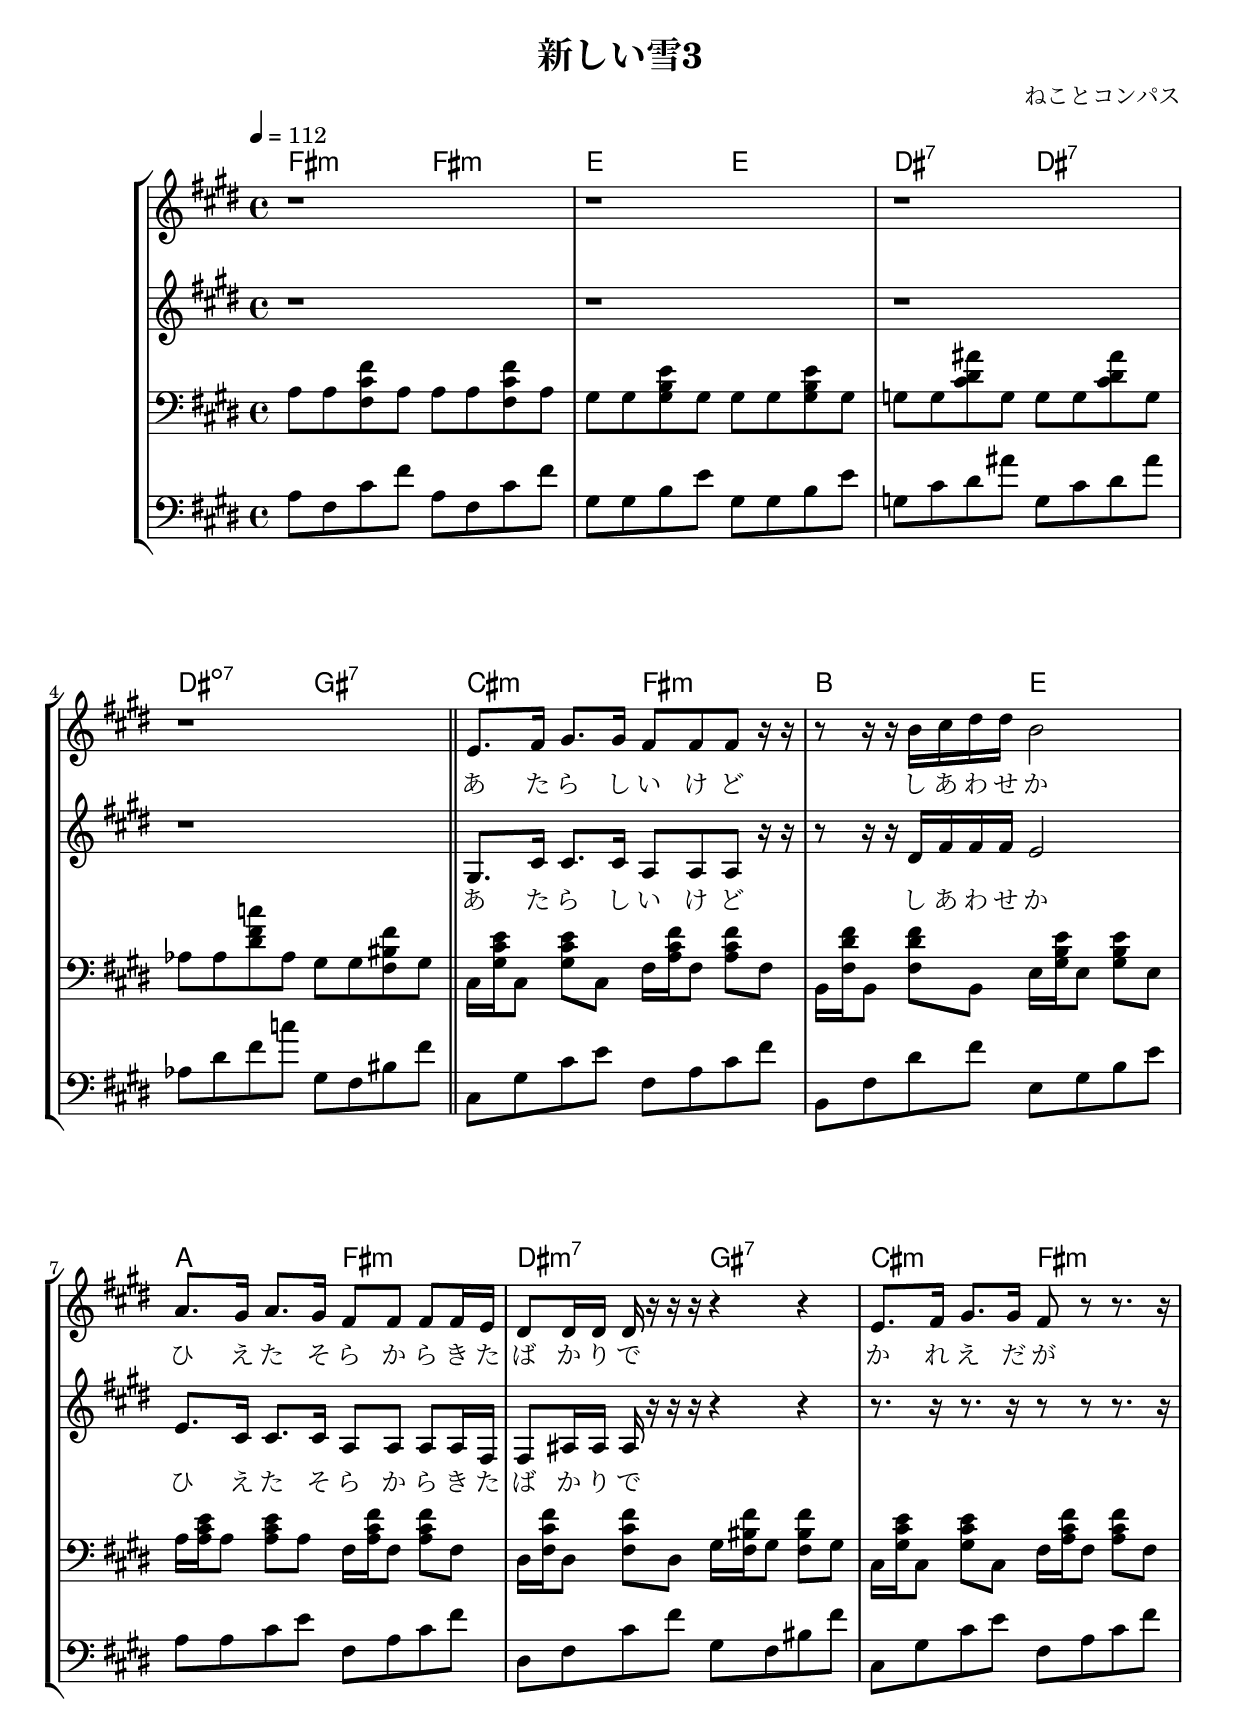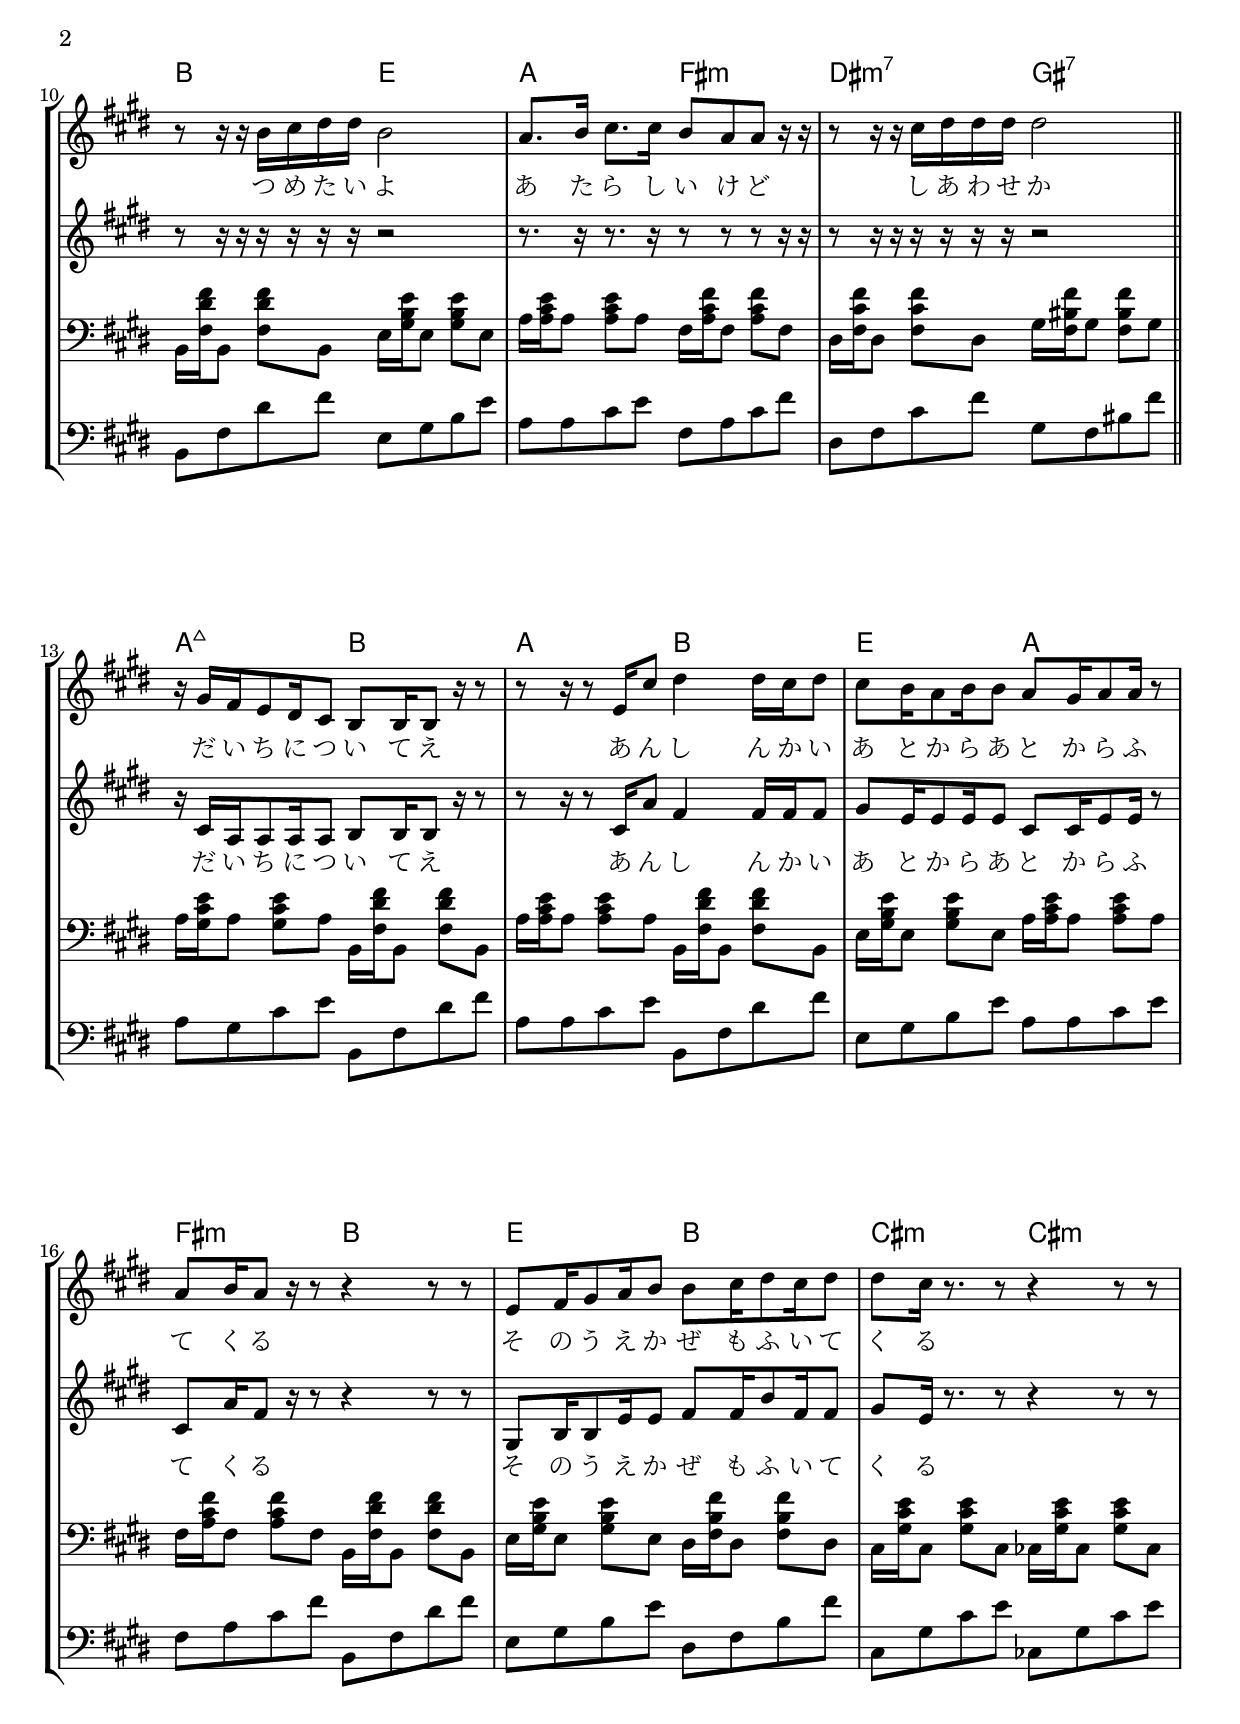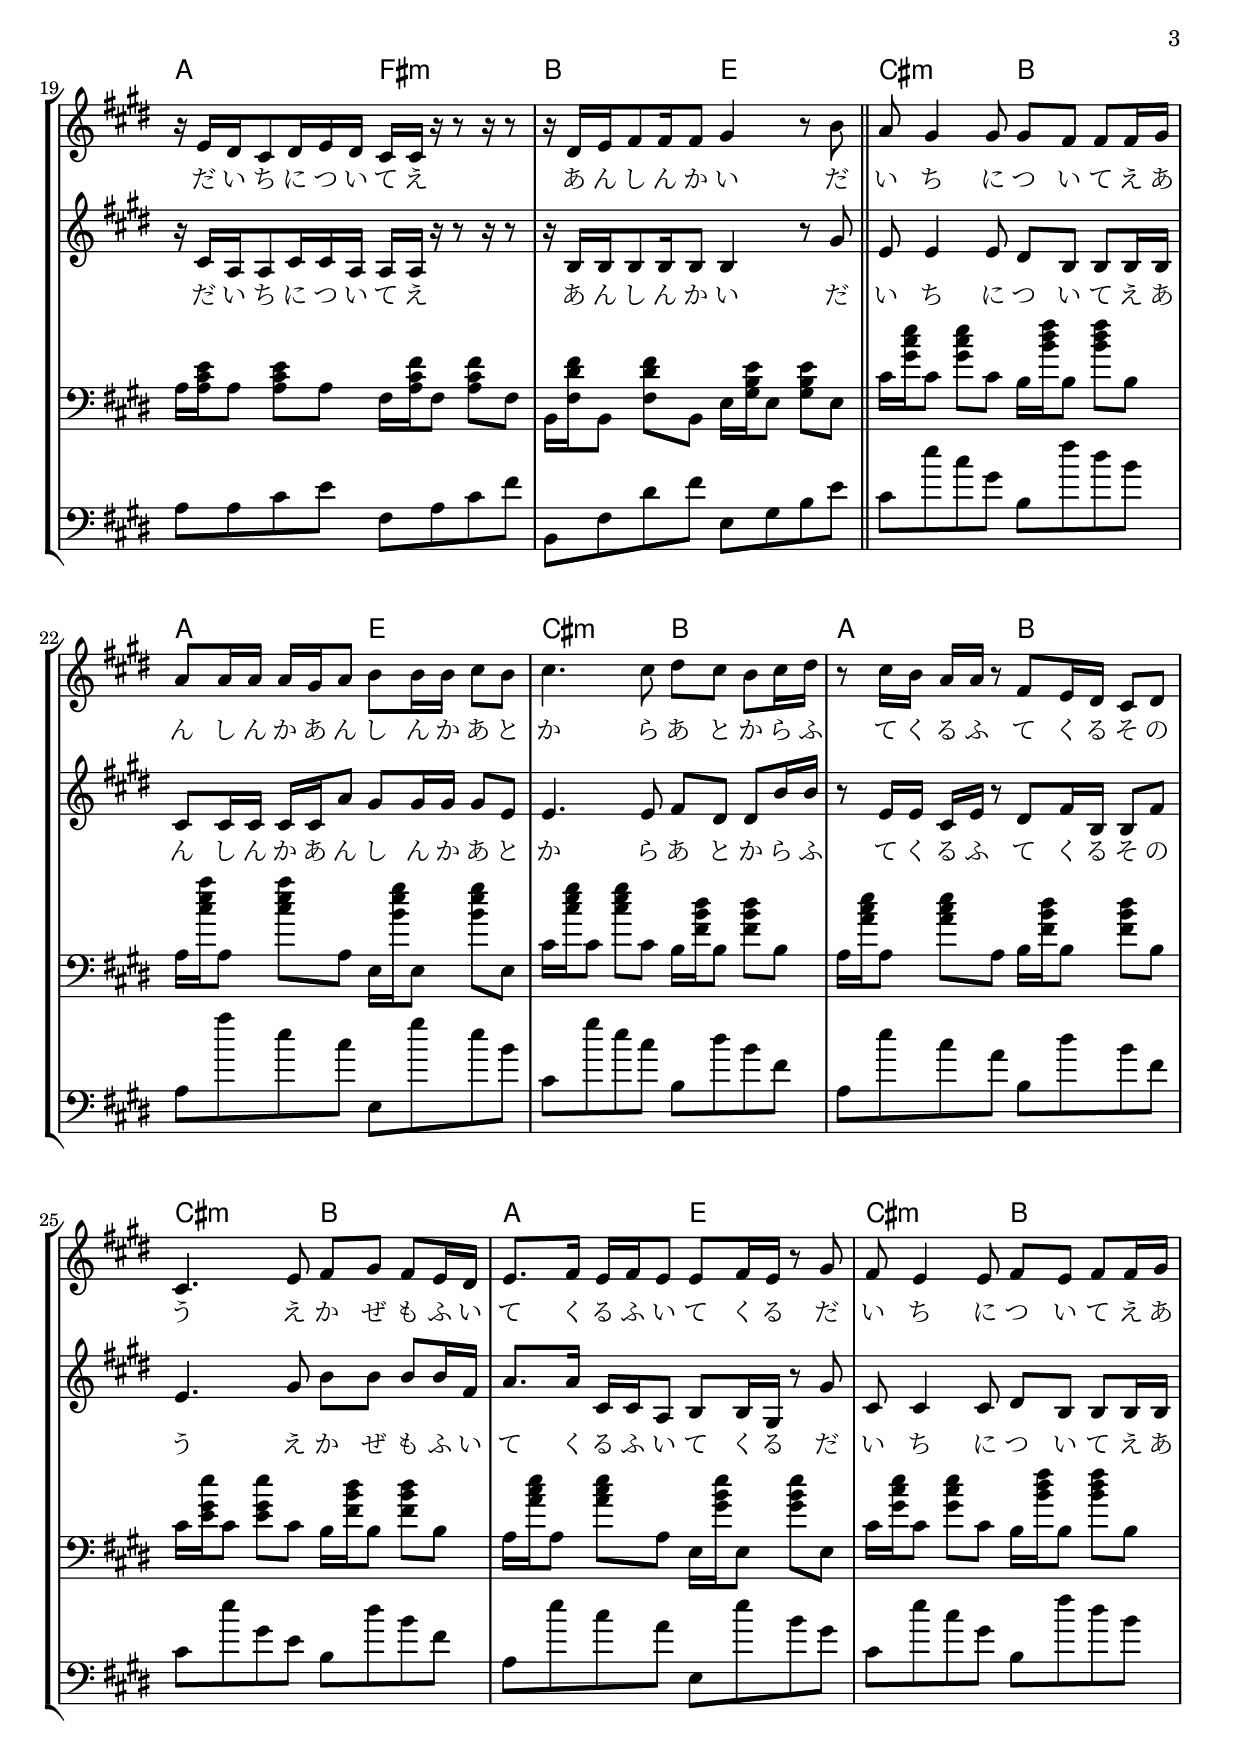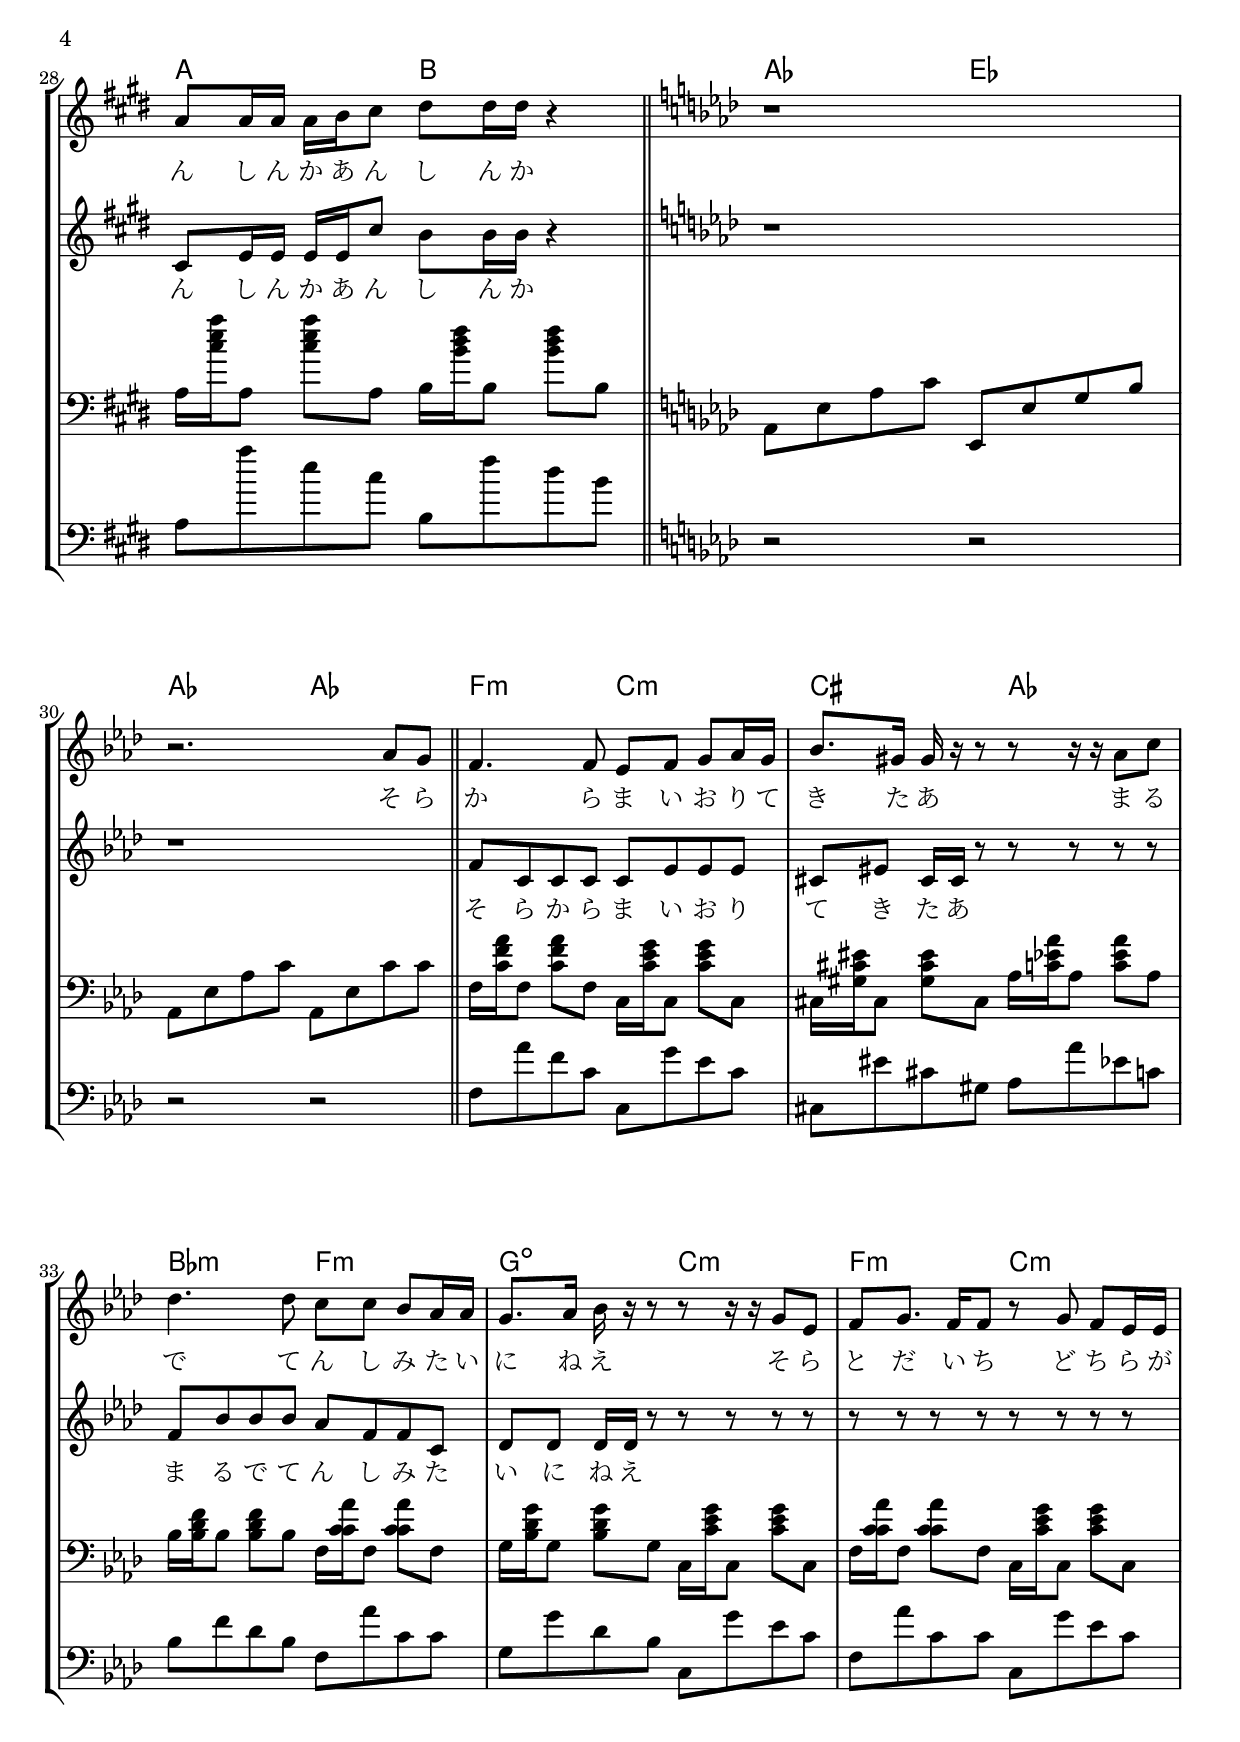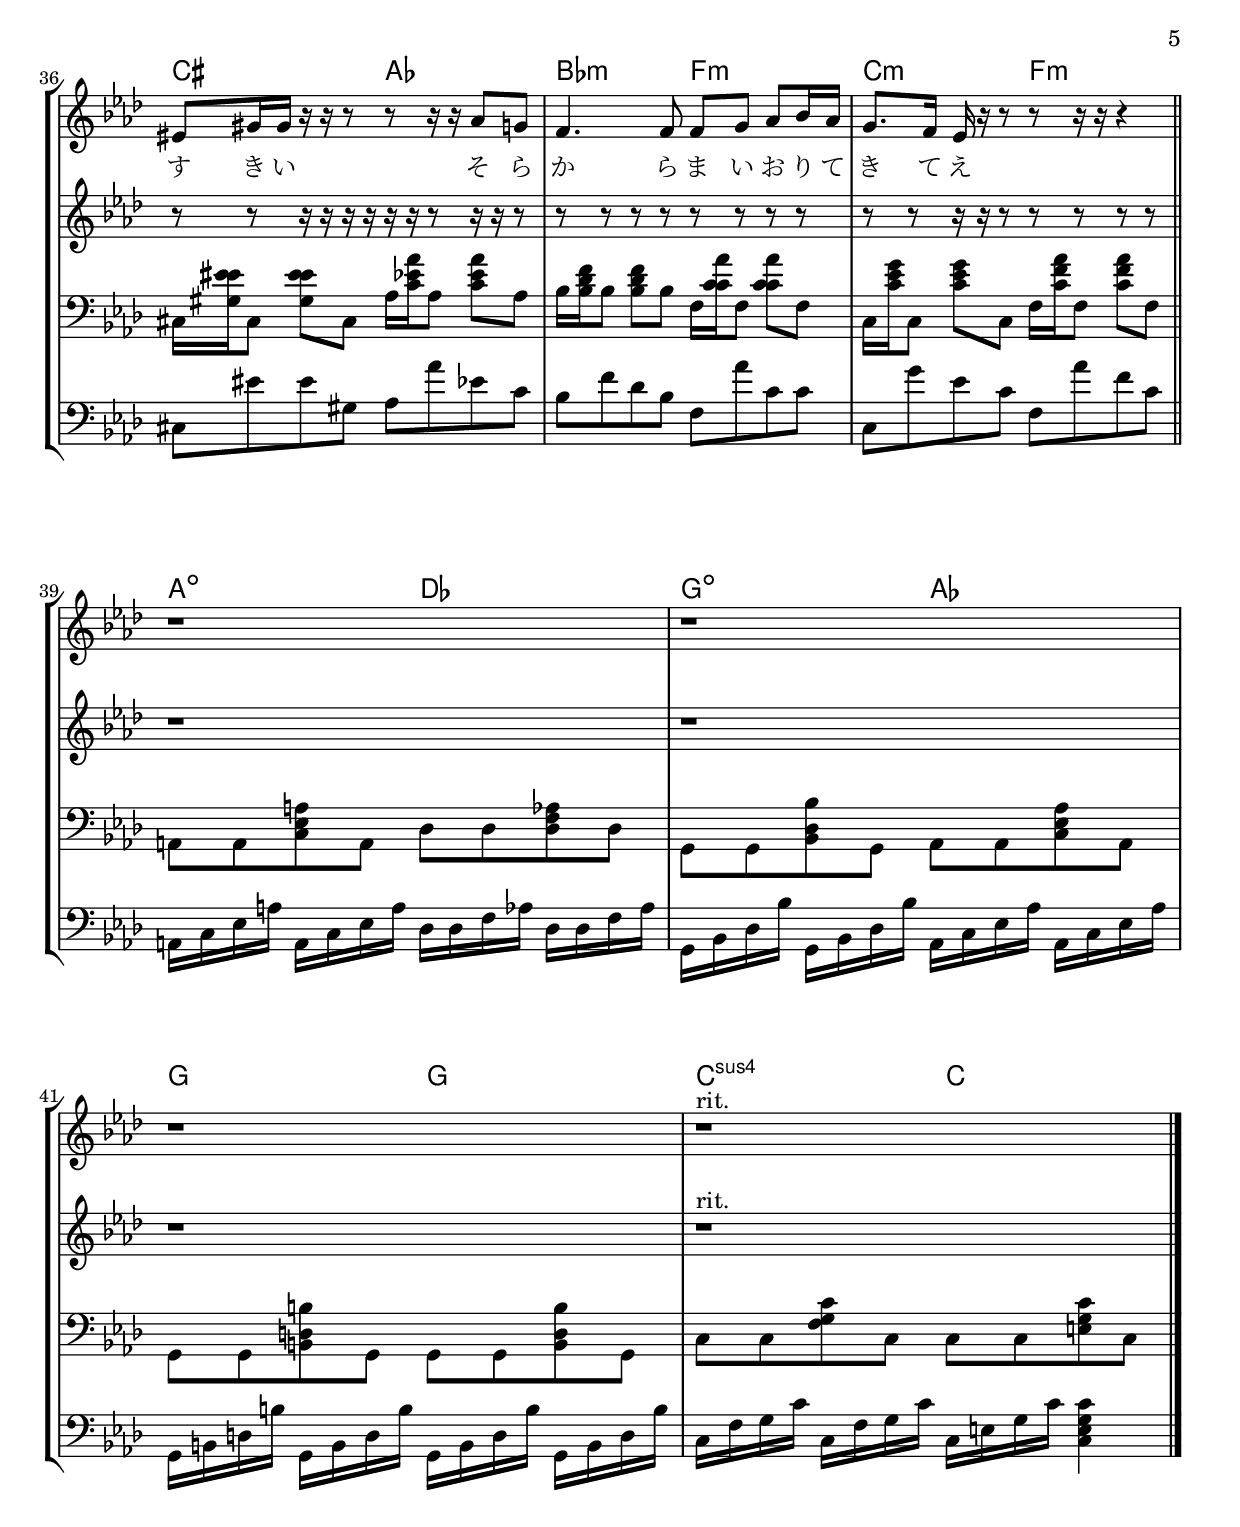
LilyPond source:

\version "2.12.1"

\header {
	title = \markup {新しい雪3}
	composer = \markup \center-column {ねことコンパス}
}

harmony = \chordmode {
	fis2:m fis:m e e dis:7 dis:7 dis:dim7 gis:7 

	cis:m fis:m b e a fis:m dis:min7 gis:7 cis:m fis:m b e a fis:m dis:min7 gis:7 

	a:maj7 b a b e a fis:m b e b cis:m cis:m a fis:m b e 

	cis:m b a e cis:m b a b cis:m b a e cis:m b a b 

	as es as as 

	f:m c:m cis as bes:m f:m g:dim c:m f:m c:m cis as bes:m f:m c:m f:m 

	a:dim des g:dim as g g c:sus4 c 
}

melody = {
	\key e \major
	\tempo 4 = 112
	r1 | r1 | r1 | r1   
	\set Staff.midiInstrument = #"fss0.35"
	e'8.  fis'16  gis'8.  gis'16  fis'8  fis'8  fis'8  r16  r16 
	r8  r16  r16  b'16  cis''16  dis''16  dis''16  b'2 
	a'8.  gis'16  a'8.  gis'16  fis'8  fis'8  fis'8  fis'16  e'16 
	dis'8  dis'16  dis'16  dis'16  r16  r16  r16  r4  r4 
	e'8.  fis'16  gis'8.  gis'16  fis'8  r8  r8.  r16 
	r8  r16  r16  b'16  cis''16  dis''16  dis''16  b'2 
	a'8.  b'16  cis''8.  cis''16  b'8  a'8  a'8  r16  r16 
	r8  r16  r16  cis''16  dis''16  dis''16  dis''16  dis''2
	\set Staff.midiInstrument = #"fss0.37"
	r16  gis'16  fis'16  e'8  dis'16  cis'8  b8  b16  b8  r16  r8 
	r8  r16  r8  e'16  cis''8  dis''4  dis''16  cis''16  dis''8 
	cis''8  b'16  a'8  b'16  b'8  a'8  gis'16  a'8  a'16  r8 
	a'8  b'16  a'8  r16  r8  r4  r8  r8 
	e'8  fis'16  gis'8  a'16  b'8  b'8  cis''16  dis''8  cis''16  dis''8 
	dis''8  cis''16  r8.  r8  r4  r8  r8 
	r16  e'16  dis'16  cis'8  dis'16  e'16  dis'16  cis'16  cis'16  r16  r8  r16  r8 
	r16  dis'16  e'16  fis'8  fis'16  fis'8  gis'4  	\set Staff.midiInstrument = #"Acoustic grand"
	r8  b'8 
	a'8  gis'4  gis'8  gis'8  fis'8  fis'8  fis'16  gis'16 
	a'8  a'16  a'16  a'16  gis'16  a'8  b'8  b'16  b'16  cis''8  b'8 
	cis''4.  cis''8  dis''8  cis''8  b'8  cis''16  dis''16 
	r8  cis''16  b'16  a'16  a'16  r8  fis'8  e'16  dis'16  cis'8  dis'8 
	cis'4.  e'8  fis'8  gis'8  fis'8  e'16  dis'16 
	e'8.  fis'16  e'16  fis'16  e'8  e'8  fis'16  e'16  r8  gis'8 
	fis'8  e'4  e'8  fis'8  e'8  fis'8  fis'16  gis'16 
	a'8  a'16  a'16  a'16  b'16  cis''8  dis''8  dis''16  dis''16  	r4 	\key as \major
	r1 | r2. 
	\set Staff.midiInstrument = #"fss0.34"
	as'8  g'8 
	f'4.  f'8  es'8  f'8  g'8  as'16  g'16 
	bes'8.  gis'16  gis'16  r16  r8  r8  r16  r16  as'8  c''8 
	des''4.  des''8  c''8  c''8  bes'8  as'16  as'16 
	g'8.  as'16  bes'16  r16  r8  r8  r16  r16  g'8  es'8 
	f'8  g'8.  f'16  f'8  r8  g'8  f'8  es'16  es'16 
	eis'8  gis'16  gis'16  r16  r16  r8  r8  r16  r16  as'8  g'8 
	f'4.  f'8  f'8  g'8  as'8  bes'16  as'16 
	g'8.  f'16  es'16  r16  r8  r8  r16  r16  	r4 	r1 | r1 | r1 | r1^"rit." \bar "|."
}

words = \lyricmode {
	
	あ  た  ら  し  い  け  ど  し  あ  わ  せ  か  ひ  え  た  そ  ら  か  ら  き  た  ば  か  り  で  か  れ  え  だ  が  つ  め  た  い  よ  あ  た  ら  し  い  け  ど  し  あ  わ  せ  か  
	だ  い  ち  に  つ  い  て  え  あ  ん  し  ん  か  い  あ  と  か  ら  あ  と  か  ら  ふ  て  く  る  そ  の  う  え  か  ぜ  も  ふ  い  て  く  る  だ  い  ち  に  つ  い  て  え  あ  ん  し  ん  か  い  
	だ  い  ち  に  つ  い  て  え  あ  ん  し  ん  か  あ  ん  し  ん  か  あ  と  か  ら  あ  と  か  ら  ふ  て  く  る  ふ  て  く  る  そ  の  う  え  か  ぜ  も  ふ  い  て  く  る  ふ  い  て  く  る  だ  い  ち  に  つ  い  て  え  あ  ん  し  ん  か  あ  ん  し  ん  か  
	
	そ  ら  か  ら  ま  い  お  り  て  き  た  あ  ま  る  で  て  ん  し  み  た  い  に  ね  え  そ  ら  と  だ  い  ち  ど  ち  ら  が  す  き  い  そ  ら  か  ら  ま  い  お  り  て  き  て  え  
	
}

secondmelody = {
	\key e \major
	\tempo 4 = 112
	r1 | r1 | r1 | r1   
	\set Staff.midiInstrument = #"fss0.32"
	gis8.  cis'16  cis'8.  cis'16  a8  a8  a8  r16  r16 
	r8  r16  r16  dis'16  fis'16  fis'16  fis'16  e'2 
	e'8.  cis'16  cis'8.  cis'16  a8  a8  a8  a16  fis16 
	fis8  ais16  ais16  ais16  r16  r16  r16  r4  r4 
	r8.  r16  r8.  r16  r8  r8  r8.  r16 
	r8  r16  r16  r16  r16  r16  r16  r2 
	r8.  r16  r8.  r16  r8  r8  r8  r16  r16 
	r8  r16  r16  r16  r16  r16  r16  r2
	\set Staff.midiInstrument = #"fss0.29"
	r16  cis'16  a16  a8  a16  a8  b8  b16  b8  r16  r8 
	r8  r16  r8  cis'16  a'8  fis'4  fis'16  fis'16  fis'8 
	gis'8  e'16  e'8  e'16  e'8  cis'8  cis'16  e'8  e'16  r8 
	cis'8  a'16  fis'8  r16  r8  r4  r8  r8 
	gis8  b16  b8  e'16  e'8  fis'8  fis'16  b'8  fis'16  fis'8 
	gis'8  e'16  r8.  r8  r4  r8  r8 
	r16  cis'16  a16  a8  cis'16  cis'16  a16  a16  a16  r16  r8  r16  r8 
	r16  b16  b16  b8  b16  b8  b4  	\set Staff.midiInstrument = #"Pad 8 (sweep)"
	r8  gis'8 
	e'8  e'4  e'8  dis'8  b8  b8  b16  b16 
	cis'8  cis'16  cis'16  cis'16  cis'16  a'8  gis'8  gis'16  gis'16  gis'8  e'8 
	e'4.  e'8  fis'8  dis'8  dis'8  b'16  b'16 
	r8  e'16  e'16  cis'16  e'16  r8  dis'8  fis'16  b16  b8  fis'8 
	e'4.  gis'8  b'8  b'8  b'8  b'16  fis'16 
	a'8.  a'16  cis'16  cis'16  a8  b8  b16  gis16  r8  gis'8 
	cis'8  cis'4  cis'8  dis'8  b8  b8  b16  b16 
	cis'8  e'16  e'16  e'16  e'16  cis''8  b'8  b'16  b'16  	r4 	\key as \major
	r1 | r1   
	\set Staff.midiInstrument = #"mmi0.48"
	 f'8  c'8  c'8  c'8  c'8  es'8  es'8  es'8 
	cis'8  eis'8  cis'16  cis'16  r8  r8  r8  r8  r8 
	f'8  bes'8  bes'8  bes'8  as'8  f'8  f'8  c'8 
	des'8  des'8  des'16  des'16  r8  r8  r8  r8  r8 
	r8  r8  r8  r8  r8  r8  r8  r8 
	r8  r8  r16  r16  r16  r16  r16  r16  r8  r16  r16  r8 
	r8  r8  r8  r8  r8  r8  r8  r8 
	r8  r8  r16  r16  r8  r8  r8  r8  r8
	r1 | r1 | r1 | r1^"rit." \bar "|."
}

secondwords = \lyricmode {
	
	あ  た  ら  し  い  け  ど  し  あ  わ  せ  か  ひ  え  た  そ  ら  か  ら  き  た  ば  か  り  で  
	だ  い  ち  に  つ  い  て  え  あ  ん  し  ん  か  い  あ  と  か  ら  あ  と  か  ら  ふ  て  く  る  そ  の  う  え  か  ぜ  も  ふ  い  て  く  る  だ  い  ち  に  つ  い  て  え  あ  ん  し  ん  か  い  
	だ  い  ち  に  つ  い  て  え  あ  ん  し  ん  か  あ  ん  し  ん  か  あ  と  か  ら  あ  と  か  ら  ふ  て  く  る  ふ  て  く  る  そ  の  う  え  か  ぜ  も  ふ  い  て  く  る  ふ  い  て  く  る  だ  い  ち  に  つ  い  て  え  あ  ん  し  ん  か  あ  ん  し  ん  か  
	
	そ  ら  か  ら  ま  い  お  り  て  き  た  あ  ま  る  で  て  ん  し  み  た  い  に  ね  え  
	
}

tempochange = {
	\tempo 4 = 112
	r1 | r1 | r1 | r1 \bar "||"
	\tempo 4 = 112
	r1 | r1 | r1 | r1 | r1 | r1 | r1 | r1 \bar "||"
	\tempo 4 = 112
	r1 | r1 | r1 | r1 | r1 | r1 | r1 | r1 \bar "||"
	\tempo 4 = 112
	r1 | r1 | r1 | r1 | r1 | r1 | r1 | r1 \bar "||"
	\tempo 4 = 112
	r1 | r1 \bar "||"
	\tempo 4 = 112
	r1 | r1 | r1 | r1 | r1 | r1 | r1 | r1 \bar "||"
	\tempo 4 = 112
	r1 | r1 | r1 | \tempo 4 = 84 r2 \tempo 4 = 74 r2 \bar "|."
}

mainacc = {
	\clef bass
	\set Staff.midiInstrument = #"Pad 7 (halo)"
	\key e \major
	\tempo 4 = 112
	a8 a8 <fis cis' fis'>8 a8
	a8 a8 <fis cis' fis'>8 a8
	gis8 gis8 <gis b e'>8 gis8
	gis8 gis8 <gis b e'>8 gis8
	g8 g8 <cis' dis' ais'>8 g8
	g8 g8 <cis' dis' ais'>8 g8
	as8 as8 <dis' fis' c''>8 as8
	gis8 gis8 <fis bis fis'>8 gis8
	\bar "||"

	\set Staff.midiInstrument = #"Pad 7 (halo)"
	cis16 <gis cis' e'>16 cis8 <gis cis' e'>8 cis8
	fis16 <a cis' fis'>16 fis8 <a cis' fis'>8 fis8
	b,16 <fis dis' fis'>16 b,8 <fis dis' fis'>8 b,8
	e16 <gis b e'>16 e8 <gis b e'>8 e8
	a16 <a cis' e'>16 a8 <a cis' e'>8 a8
	fis16 <a cis' fis'>16 fis8 <a cis' fis'>8 fis8
	dis16 <fis cis' fis'>16 dis8 <fis cis' fis'>8 dis8
	gis16 <fis bis fis'>16 gis8 <fis bis fis'>8 gis8
	cis16 <gis cis' e'>16 cis8 <gis cis' e'>8 cis8
	fis16 <a cis' fis'>16 fis8 <a cis' fis'>8 fis8
	b,16 <fis dis' fis'>16 b,8 <fis dis' fis'>8 b,8
	e16 <gis b e'>16 e8 <gis b e'>8 e8
	a16 <a cis' e'>16 a8 <a cis' e'>8 a8
	fis16 <a cis' fis'>16 fis8 <a cis' fis'>8 fis8
	dis16 <fis cis' fis'>16 dis8 <fis cis' fis'>8 dis8
	gis16 <fis bis fis'>16 gis8 <fis bis fis'>8 gis8
	\bar "||"

	\set Staff.midiInstrument = #"Pad 7 (halo)"
	a16 <gis cis' e'>16 a8 <gis cis' e'>8 a8
	b,16 <fis dis' fis'>16 b,8 <fis dis' fis'>8 b,8
	a16 <a cis' e'>16 a8 <a cis' e'>8 a8
	b,16 <fis dis' fis'>16 b,8 <fis dis' fis'>8 b,8
	e16 <gis b e'>16 e8 <gis b e'>8 e8
	a16 <a cis' e'>16 a8 <a cis' e'>8 a8
	fis16 <a cis' fis'>16 fis8 <a cis' fis'>8 fis8
	b,16 <fis dis' fis'>16 b,8 <fis dis' fis'>8 b,8
	e16 <gis b e'>16 e8 <gis b e'>8 e8
	dis16 <fis b fis'>16 dis8 <fis b fis'>8 dis8
	cis16 <gis cis' e'>16 cis8 <gis cis' e'>8 cis8
	ces16 <gis cis' e'>16 ces8 <gis cis' e'>8 ces8
	a16 <a cis' e'>16 a8 <a cis' e'>8 a8
	fis16 <a cis' fis'>16 fis8 <a cis' fis'>8 fis8
	b,16 <fis dis' fis'>16 b,8 <fis dis' fis'>8 b,8
	e16 <gis b e'>16 e8 <gis b e'>8 e8
	\bar "||"

	\set Staff.midiInstrument = #"Pad 7 (halo)"
	cis'16 <gis' cis'' e''>16 cis'8 <gis' cis'' e''>8 cis'8
	b16 <b' dis'' fis''>16 b8 <b' dis'' fis''>8 b8
	a16 <cis'' e'' a''>16 a8 <cis'' e'' a''>8 a8
	e16 <b' e'' gis''>16 e8 <b' e'' gis''>8 e8
	cis'16 <cis'' e'' gis''>16 cis'8 <cis'' e'' gis''>8 cis'8
	b16 <fis' b' dis''>16 b8 <fis' b' dis''>8 b8
	a16 <a' cis'' e''>16 a8 <a' cis'' e''>8 a8
	b16 <fis' b' dis''>16 b8 <fis' b' dis''>8 b8
	cis'16 <e' gis' e''>16 cis'8 <e' gis' e''>8 cis'8
	b16 <fis' b' dis''>16 b8 <fis' b' dis''>8 b8
	a16 <a' cis'' e''>16 a8 <a' cis'' e''>8 a8
	e16 <gis' b' e''>16 e8 <gis' b' e''>8 e8
	cis'16 <gis' cis'' e''>16 cis'8 <gis' cis'' e''>8 cis'8
	b16 <b' dis'' fis''>16 b8 <b' dis'' fis''>8 b8
	a16 <cis'' e'' a''>16 a8 <cis'' e'' a''>8 a8
	b16 <b' dis'' fis''>16 b8 <b' dis'' fis''>8 b8
	\bar "||"

	\set Staff.midiInstrument = #"Acoustic grand"
	\key as \major
	as,8 es8 as8 c'8
	es,8 es8 g8 bes8
	as,8 es8 as8 c'8
	as,8 es8 c'8 c'8
	\bar "||"

	\set Staff.midiInstrument = #"Pad 7 (halo)"
	f16 <c' f' as'>16 f8 <c' f' as'>8 f8
	c16 <c' es' g'>16 c8 <c' es' g'>8 c8
	cis16 <gis cis' eis'>16 cis8 <gis cis' eis'>8 cis8
	as16 <c' es' as'>16 as8 <c' es' as'>8 as8
	bes16 <bes des' f'>16 bes8 <bes des' f'>8 bes8
	f16 <c' c' as'>16 f8 <c' c' as'>8 f8
	g16 <bes des' g'>16 g8 <bes des' g'>8 g8
	c16 <c' es' g'>16 c8 <c' es' g'>8 c8
	f16 <c' c' as'>16 f8 <c' c' as'>8 f8
	c16 <c' es' g'>16 c8 <c' es' g'>8 c8
	cis16 <gis eis' eis'>16 cis8 <gis eis' eis'>8 cis8
	as16 <c' es' as'>16 as8 <c' es' as'>8 as8
	bes16 <bes des' f'>16 bes8 <bes des' f'>8 bes8
	f16 <c' c' as'>16 f8 <c' c' as'>8 f8
	c16 <c' es' g'>16 c8 <c' es' g'>8 c8
	f16 <c' f' as'>16 f8 <c' f' as'>8 f8
	\bar "||"

	\set Staff.midiInstrument = #"Electric Grand"
	a,8 a,8 <c es a>8 a,8
	des8 des8 <des f as>8 des8
	g,8 g,8 <bes, des bes>8 g,8
	as,8 as,8 <c es as>8 as,8
	g,8 g,8 <b, d b>8 g,8
	g,8 g,8 <b, d b>8 g,8
	c8 c8 <f g c'>8 c8
	c8 c8 <e g c'>8 c8
	\bar "|."
}

subacc = {
	\clef bass
	\set Staff.midiInstrument = #"Pan Flute"
	\key e \major
	\tempo 4 = 112
	a8 fis8 cis'8 fis'8
	a8 fis8 cis'8 fis'8
	gis8 gis8 b8 e'8
	gis8 gis8 b8 e'8
	g8 cis'8 dis'8 ais'8
	g8 cis'8 dis'8 ais'8
	as8 dis'8 fis'8 c''8
	gis8 fis8 bis8 fis'8
	\bar "||"

	\set Staff.midiInstrument = #"Piccolo"
	cis8 gis8 cis'8 e'8
	fis8 a8 cis'8 fis'8
	b,8 fis8 dis'8 fis'8
	e8 gis8 b8 e'8
	a8 a8 cis'8 e'8
	fis8 a8 cis'8 fis'8
	dis8 fis8 cis'8 fis'8
	gis8 fis8 bis8 fis'8
	cis8 gis8 cis'8 e'8
	fis8 a8 cis'8 fis'8
	b,8 fis8 dis'8 fis'8
	e8 gis8 b8 e'8
	a8 a8 cis'8 e'8
	fis8 a8 cis'8 fis'8
	dis8 fis8 cis'8 fis'8
	gis8 fis8 bis8 fis'8
	\bar "||"

	\set Staff.midiInstrument = #"English Horn"
	a8 gis8 cis'8 e'8
	b,8 fis8 dis'8 fis'8
	a8 a8 cis'8 e'8
	b,8 fis8 dis'8 fis'8
	e8 gis8 b8 e'8
	a8 a8 cis'8 e'8
	fis8 a8 cis'8 fis'8
	b,8 fis8 dis'8 fis'8
	e8 gis8 b8 e'8
	dis8 fis8 b8 fis'8
	cis8 gis8 cis'8 e'8
	ces8 gis8 cis'8 e'8
	a8 a8 cis'8 e'8
	fis8 a8 cis'8 fis'8
	b,8 fis8 dis'8 fis'8
	e8 gis8 b8 e'8
	\bar "||"

	\set Staff.midiInstrument = #"Voice Oohs"
	cis'8 e'' cis'' gis'
	b8 fis'' dis'' b'
	a8 a'' e'' cis''
	e8 gis'' e'' b'
	cis'8 gis'' e'' cis''
	b8 dis'' b' fis'
	a8 e'' cis'' a'
	b8 dis'' b' fis'
	cis'8 e'' gis' e'
	b8 dis'' b' fis'
	a8 e'' cis'' a'
	e8 e'' b' gis'
	cis'8 e'' cis'' gis'
	b8 fis'' dis'' b'
	a8 a'' e'' cis''
	b8 fis'' dis'' b'
	\bar "||"

	\set Staff.midiInstrument = #"Electric Guitar (clean)"
	\key as \major
	r2
	r2
	r2
	r2
	\bar "||"

	\set Staff.midiInstrument = #"Recorder"
	f8 as' f' c'
	c8 g' es' c'
	cis8 eis' cis' gis
	as8 as' es' c'
	bes8 f' des' bes
	f8 as' c' c'
	g8 g' des' bes
	c8 g' es' c'
	f8 as' c' c'
	c8 g' es' c'
	cis8 eis' eis' gis
	as8 as' es' c'
	bes8 f' des' bes
	f8 as' c' c'
	c8 g' es' c'
	f8 as' f' c'
	\bar "||"

	\set Staff.midiInstrument = #"Violin"
	a,16 c es a a, c es a
	des16 des f as des des f as
	g,16 bes, des bes g, bes, des bes
	as,16 c es as as, c es as
	g,16 b, d b g, b, d b
	g,16 b, d b g, b, d b
	c16 f g c' c f g c'
	c16 e g c' <c e g c'>4
	\bar "|."
}

percA = {
	\drummode {
	r1 |r1 |r1 |r1 \bar "||"
	r1  |r1  |r1  |r1  |r1  |r1  |r1  |r2 r8 hho4 hho8  \bar "||"
	r1  |r1  |r1  |r1  |r1  |r1  |r1  |r2 r8 hho4 hho8  \bar "||"
	cymr4 cymr4 cymr4 cymr4  |cymr4 cymr8 cymr16 cymr16 cymr4 cymr4  |cymr4 cymr4 cymr4 cymr4  |cymr4 cymr2.  |cymr4 cymr4 cymr4 cymr4  |cymr4 cymr8 cymr16 cymr16 cymr4 cymr4  |cymr4 cymr4 cymr4 cymr4  |cymr4 cymr2.  \bar "||"
	r1 |r1 \bar "||"
	hh8 hh8 hh8 hh8 hh8 hh8 hh8 hh8  |hh8 hh8 hh8 hh8 hh4 hh8 hh8  |hh8 hh8 hh8 hh8 hh8 hh8 hh8 hh8  |hh8 hh8 hh8 hh2 r8  |hh8 hh8 hh8 hh8 hh8 hh8 hh8 hh8  |hh8 hh8 hh8 hh8 hh4 hh8 hh8  |hh8 hh8 hh8 hh8 hh8 hh8 hh8 hh8  |r8 hh2. r8  \bar "||"
	r1  |r1  |r1  |r2 r8 hho4 hho8  \bar "|."
	}
}

percB = {
	\drummode {
	r1 |r1 |r1 |r1 \bar "||"
	r4. hhp2 hhp8  |r4. hhp2 hhp8  |r4. hhp2 hhp8  |r4. hhp2 hhp8  |r4. hhp2 hhp8  |r4. hhp2 hhp8  |r4. hhp2 hhp8  |hhp4 hhp4 hhp4 hhp4  \bar "||"
	r4. hhp2 hhp8  |r4. hhp2 hhp8  |r4. hhp2 hhp8  |r4. hhp2 hhp8  |r4. hhp2 hhp8  |r4. hhp2 hhp8  |r4. hhp2 hhp8  |hhp4 hhp4 hhp4 hhp4  \bar "||"
	r2 sn2  |r2 sn2  |r2 sn2  |r8 sn8 sn2.  |r2 sn2  |r2 sn2  |r2 sn2  |r8 sn8 sn2.  \bar "||"
	r1 |r1 \bar "||"
	r4 sn8. sn8 sn8. sn8. sn16  |r4 sn8. sn8 sn8. sn4  |r4 sn8. sn8 sn8. sn8. sn16  |r8 sn8 sn4 sn8 sn16 sn8 sn8 sn16  |r4 sn8. sn8 sn8. sn8. sn16  |r4 sn8. sn8 sn8. sn4  |r4 sn8. sn8 sn8. sn8. sn16  |r4 sn2 sn4  \bar "||"
	r4. hhp2 hhp8  |r4. hhp2 hhp8  |r4. hhp2 hhp8  |hhp4 hhp4 hhp4 hhp4  \bar "|."
	}
}

percC = {
	\drummode {
	r1 |r1 |r1 |r1 \bar "||"
	hh4 hh4 hh4 hh4  |hh4 hh4 hh4 hh4  |hh4 hh4 hh4 hh4  |hh4 hh4 hh4 hh4  |hh4 hh4 hh4 hh4  |hh4 hh4 hh4 hh4  |hh4 hh4 hh4 hh4  |r4. hh2 r8  \bar "||"
	hh4 hh4 hh4 hh4  |hh4 hh4 hh4 hh4  |hh4 hh4 hh4 hh4  |hh4 hh4 hh4 hh4  |hh4 hh4 hh4 hh4  |hh4 hh4 hh4 hh4  |hh4 hh4 hh4 hh4  |r4. hh2 r8  \bar "||"
	bd2. r8 bd8  |bd2. r8 bd8  |bd2. r8 bd8  |bd4. bd8 bd4. bd8  |bd2. r8 bd8  |bd2. r8 bd8  |bd2. r8 bd8  |bd2 r8 bd4.  \bar "||"
	r1 |r1 \bar "||"
	bd8 bd4 bd2 bd8  |bd8 bd2 bd4.  |bd8 bd4 bd2 bd8  |bd4 r16 bd8. bd2  |bd8 bd4 bd2 bd8  |bd8 bd2 bd4.  |bd8 bd4 bd2 bd8  |bd8 bd4. bd4. bd8  \bar "||"
	hh4 hh4 hh4 hh4  |hh4 hh4 hh4 hh4  |hh4 hh4 hh4 hh4  |r4. hh2 r8  \bar "|."
	}
}

percD = {
	\drummode {
	r1 |r1 |r1 |r1 \bar "||"
	bd2. r8 bd8  |bd8. bd8. bd2 bd8  |bd2. r8 bd8  |bd8. bd8. bd2 bd8  |bd2. r8 bd8  |bd8. bd8. bd2 bd8  |bd2. r8 bd8  |bd8. bd4. r16 bd4 bd8  \bar "||"
	bd2. r8 bd8  |bd8. bd8. bd2 bd8  |bd2. r8 bd8  |bd8. bd8. bd2 bd8  |bd2. r8 bd8  |bd8. bd8. bd2 bd8  |bd2. r8 bd8  |bd8. bd4. r16 bd4 bd8  \bar "||"
	r1 |r1 |r1 |r2 r8 tommh8 tommh4  |r1 |r1 |r1 |r8. tommh8. tommh2 r8  \bar "||"
	r1 |r1 \bar "||"
	r1  |r2 r8 hho4.  |r1  |r4. r16 hho2 r16  |r1  |r2 r8 hho4.  |r1  |r4. r16 hho2 r16  \bar "||"
	bd2. r8 bd8  |bd8. bd8. bd2 bd8  |bd2. r8 bd8  |bd8. bd4. r16 bd4 bd8  \bar "|."
	}
}

percE = {
	\drummode {
	r1 |r1 |r1 |r1 \bar "||"
	r1 | r1 | r1 | r1 | r1 | r1 | r1 | r1 \bar "||"
	r1 | r1 | r1 | r1 | r1 | r1 | r1 | r1 \bar "||"
	r1 |r1 |r1 |r2. r8 toml8  |r1 |r1 |r1 |r2. toml8 toml8  \bar "||"
	r1 |r1 \bar "||"
	r1 |r1 |r1 |r1 |r1 |r1 |r1 |cymc1  \bar "||"
	r1 | r1 | r1 | r1 \bar "|."
	}
}

percF = {
	\drummode {
	r1 | r1 | r1 | r1 \bar "||"
	r1 | r1 | r1 | r1 | r1 | r1 | r1 | r1 \bar "||"
	r1 | r1 | r1 | r1 | r1 | r1 | r1 | r1 \bar "||"
	r1 |r1 |r1 |r1 |r1 |r1 |r1 |hho1  \bar "||"
	r1 | r1 \bar "||"
	r1 |r1 |r1 |r1 |r1 |r1 |r1 |r4 r16 tommh16 tommh4. tommh4  \bar "||"
	r1 | r1 | r1 | r1 \bar "|."
	}
}

percG = {
	\drummode {
	r1 | r1 | r1 | r1 \bar "||"
	r1 | r1 | r1 | r1 | r1 | r1 | r1 | r1 \bar "||"
	r1 | r1 | r1 | r1 | r1 | r1 | r1 | r1 \bar "||"
	r1 | r1 | r1 | r1 | r1 | r1 | r1 | r1 \bar "||"
	r1 | r1 \bar "||"
	r1 |r1 |r1 |r1 |r1 |r1 |r1 |r4. r16 tomml4. tomml8.  \bar "||"
	r1 | r1 | r1 | r1 \bar "|."
	}
}

percH = {
	\drummode {
	r1 | r1 | r1 | r1 \bar "||"
	r1 | r1 | r1 | r1 | r1 | r1 | r1 | r1 \bar "||"
	r1 | r1 | r1 | r1 | r1 | r1 | r1 | r1 \bar "||"
	r1 | r1 | r1 | r1 | r1 | r1 | r1 | r1 \bar "||"
	r1 | r1 \bar "||"
	r1 |r1 |r1 |r1 |r1 |r1 |r1 |r2 r16 toml8 toml4 r16  \bar "||"
	r1 | r1 | r1 | r1 \bar "|."
	}
}

percI = {
	\drummode {
	r1 | r1 | r1 | r1 \bar "||"
	r1 | r1 | r1 | r1 | r1 | r1 | r1 | r1 \bar "||"
	r1 | r1 | r1 | r1 | r1 | r1 | r1 | r1 \bar "||"
	r1 | r1 | r1 | r1 | r1 | r1 | r1 | r1 \bar "||"
	r1 | r1 \bar "||"
	r1 |r1 |r1 |r1 |r1 |r1 |r1 |r2 r8 tomfh4 tomfh8  \bar "||"
	r1 | r1 | r1 | r1 \bar "|."
	}
}

\score {
	<<
		\new StaffGroup <<
			\new ChordNames {\harmony}
			\new Voice = "melody" {\melody}
			\new Lyrics \lyricsto "melody" \words
			\new Voice = "secondmelody" {\secondmelody}
			\new Lyrics \lyricsto "secondmelody" \secondwords
			\new Staff = "mainacc" {\mainacc}
			\new Staff = "subacc" {\subacc}
		>>
	>>
	\layout { }
}
